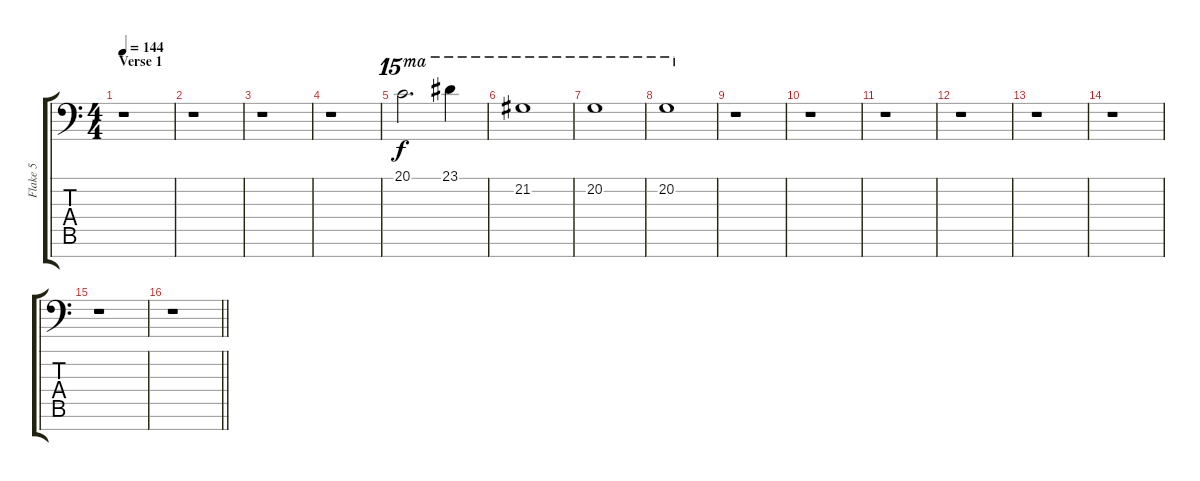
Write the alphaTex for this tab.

\track ("Flake 5" "Flake 5") {instrument pad6metallic}
\staff {score tabs}
\tuning (E4 B3 G3 D3 G0 Gb0 F0) {hide}
\ts (4 4)
\section ("" "Verse 1")
\tempo 144
\clef f4
\ks c
r.1{dy fff} |
r.1 |
r.1 |
r.1 |
20.1.2{d ot 15ma dy f instrument pad7halo} 23.1.4{ot 15ma instrument pad7halo} |
21.2.1{ot 15ma instrument pad7halo} |
20.2.1{ot 15ma instrument pad7halo} |
20.2.1{ot 15ma} |
r.1 |
r.1 |
r.1 |
r.1 |
r.1 |
r.1 |
r.1 |
\barLineRight lightlight
r.1
